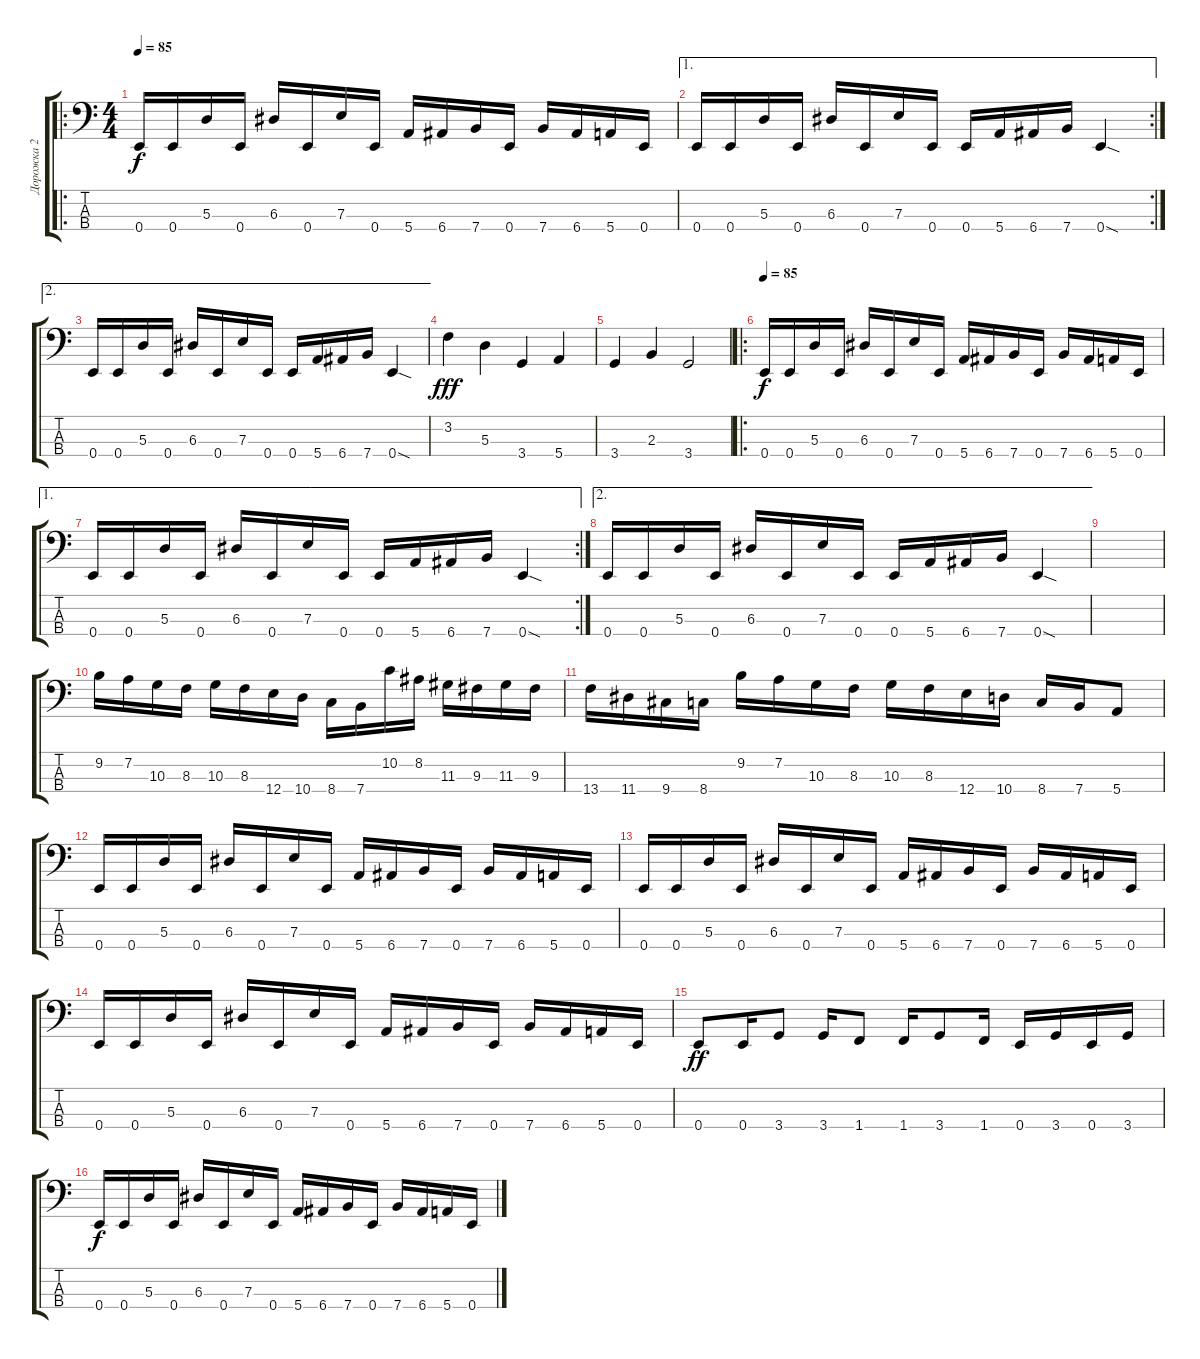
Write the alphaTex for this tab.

\track ("Дорожка 2" "Дорожка 2") {instrument electricbassfinger}
\staff {score tabs}
\tuning (G2 D2 A1 E1) {hide}
\ro
\ts (4 4)
\tempo 85
\clef f4
\ks c
0.4.16{dy f} 0.4.16 5.3.16 0.4.16 6.3.16 0.4.16 7.3.16 0.4.16 5.4.16 6.4.16 7.4.16 0.4.16 7.4.16 6.4.16 5.4.16 0.4.16 |
\ae 1
\rc 2
0.4.16 0.4.16 5.3.16 0.4.16 6.3.16 0.4.16 7.3.16 0.4.16 0.4.16 5.4.16 6.4.16 7.4.16 0.4{sod}.4 |
\ae 2
0.4.16 0.4.16 5.3.16 0.4.16 6.3.16 0.4.16 7.3.16 0.4.16 0.4.16 5.4.16 6.4.16 7.4.16 0.4{sod}.4 |
3.2.4{dy fff} 5.3.4 3.4.4 5.4.4 |
3.4.4 2.3.4 3.4.2 |
\ro
\tempo 85
0.4.16{dy f} 0.4.16 5.3.16 0.4.16 6.3.16 0.4.16 7.3.16 0.4.16 5.4.16 6.4.16 7.4.16 0.4.16 7.4.16 6.4.16 5.4.16 0.4.16 |
\ae 1
\rc 2
0.4.16 0.4.16 5.3.16 0.4.16 6.3.16 0.4.16 7.3.16 0.4.16 0.4.16 5.4.16 6.4.16 7.4.16 0.4{sod}.4 |
\ae 2
0.4.16 0.4.16 5.3.16 0.4.16 6.3.16 0.4.16 7.3.16 0.4.16 0.4.16 5.4.16 6.4.16 7.4.16 0.4{sod}.4 |
|
9.2.16 7.2.16 10.3.16 8.3.16 10.3.16 8.3.16 12.4.16 10.4.16 8.4.16 7.4.16 10.2.16 8.2.16 11.3.16 9.3.16 11.3.16 9.3.16 |
13.4.16 11.4.16 9.4.16 8.4.16 9.2.16 7.2.16 10.3.16 8.3.16 10.3.16 8.3.16 12.4.16 10.4.16 8.4.16 7.4.16 5.4.8 |
0.4.16 0.4.16 5.3.16 0.4.16 6.3.16 0.4.16 7.3.16 0.4.16 5.4.16 6.4.16 7.4.16 0.4.16 7.4.16 6.4.16 5.4.16 0.4.16 |
0.4.16 0.4.16 5.3.16 0.4.16 6.3.16 0.4.16 7.3.16 0.4.16 5.4.16 6.4.16 7.4.16 0.4.16 7.4.16 6.4.16 5.4.16 0.4.16 |
0.4.16 0.4.16 5.3.16 0.4.16 6.3.16 0.4.16 7.3.16 0.4.16 5.4.16 6.4.16 7.4.16 0.4.16 7.4.16 6.4.16 5.4.16 0.4.16 |
0.4.8{dy ff} 0.4.16 3.4.8 3.4.16 1.4.8 1.4.16 3.4.8 1.4.16 0.4.16 3.4.16 0.4.16 3.4.16 |
0.4.16{dy f} 0.4.16 5.3.16 0.4.16 6.3.16 0.4.16 7.3.16 0.4.16 5.4.16 6.4.16 7.4.16 0.4.16 7.4.16 6.4.16 5.4.16 0.4.16
